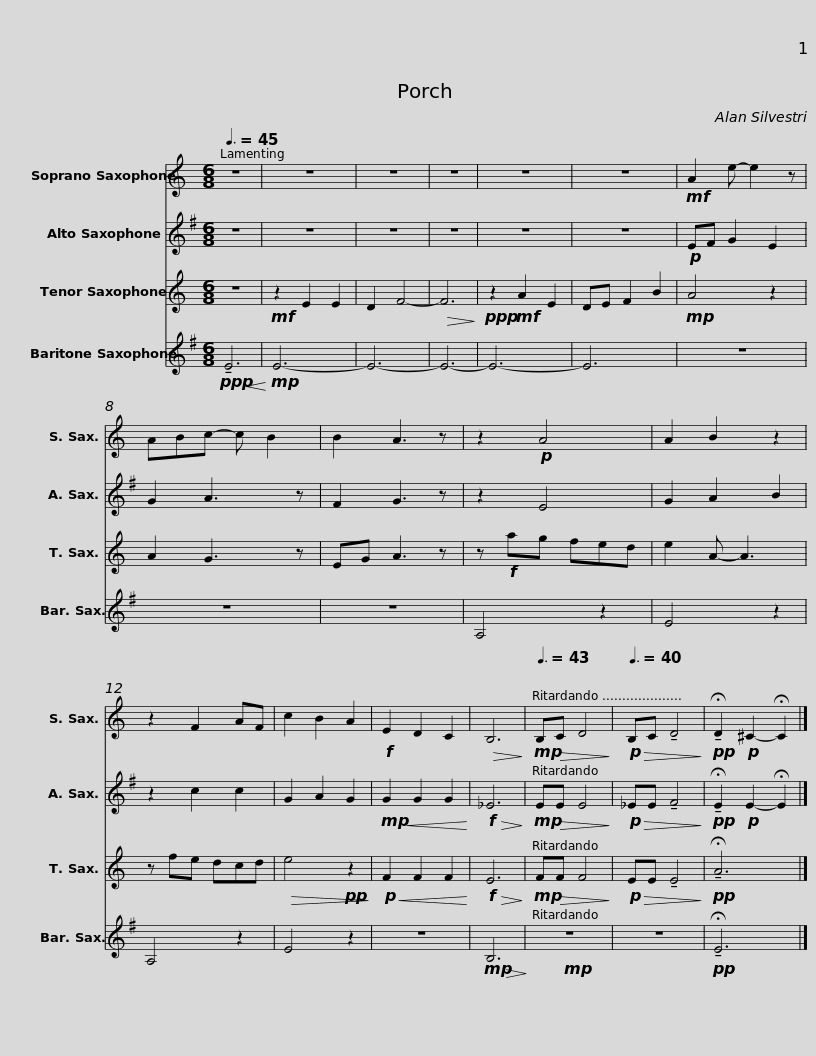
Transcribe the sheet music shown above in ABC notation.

X:1
%%score 1 2 3 4
L:1/8
Q:3/8=45
M:6/8
I:linebreak $
K:none
V:1 treble transpose=-2
V:2 treble transpose=-9
V:3 treble transpose=-14
V:4 treble transpose=-21
V:1
[K:C] z6 | z6 | z6 | z6 | z6 | %5
 z6 |$!mf! A2 e- e2 z | ABc- c B2 | B2 A3 z | z2!p! A4 | %10
 A2 B2 z2 | z2 F2 AF | c2 B2 A2 |!f! E2 D2 C2 |$!>(! B,6!>)! | %15
!mp![Q:3/8=43]!>(! B,C D4!>)! |!p![Q:3/8=40]!>(! B,C !tenuto!D4!>)! |!pp! !tenuto!!fermata!D2!p! ^C2- !fermata!C2 |] %18
V:2
[K:G] z6 | z6 | z6 | z6 | z6 | %5
 z6 |$!p! EF G2 E2 | G2 A3 z | F2 G3 z | z2 E4 | %10
 G2 A2 B2 | z2 c2 c2 | G2 A2 G2 |!mp!!<(! G2 G2 G2!<)! |$!f!!>(! _E6!>)! | %15
!mp!!>(! EE E4!>)! |!p!!>(! _EE !tenuto!F4!>)! |!pp! !tenuto!!fermata!E2!p! E2- !fermata!E2 |] %18
V:3
[K:C] z6 |!mf! z2 E2 E2 | D2 F4- |!>(! F6!>)! |!ppp! z2!mf! A2 E2 | %5
 DE F2 B2 |$!mp! A4 z2 | A2 G3 z | EG A3 z | z!f! ag fed | %10
 e2 A- A3 | z fe dcd |!>(! e4!pp! z2!>)! |!p!!<(! F2 F2 F2!<)! |$!f!!>(! E6!>)! | %15
!mp!!>(! FF F4!>)! |!p!!>(! EE !tenuto!E4!>)! |!pp! !tenuto!!fermata!A6 |] %18
V:4
[K:G]!ppp!!<(! !tenuto!E6!<)! |!mp! E6- | E6- | E6- | E6- | %5
 E6 |$ z6 | z6 | z6 | A,4 z2 | %10
 E4 z2 | A,4 z2 | E4 z2 | z6 |$!mp!!>(! B,6!>)! | %15
!mp! z6 | z6 |!pp! !tenuto!!fermata!E6 |] %18
